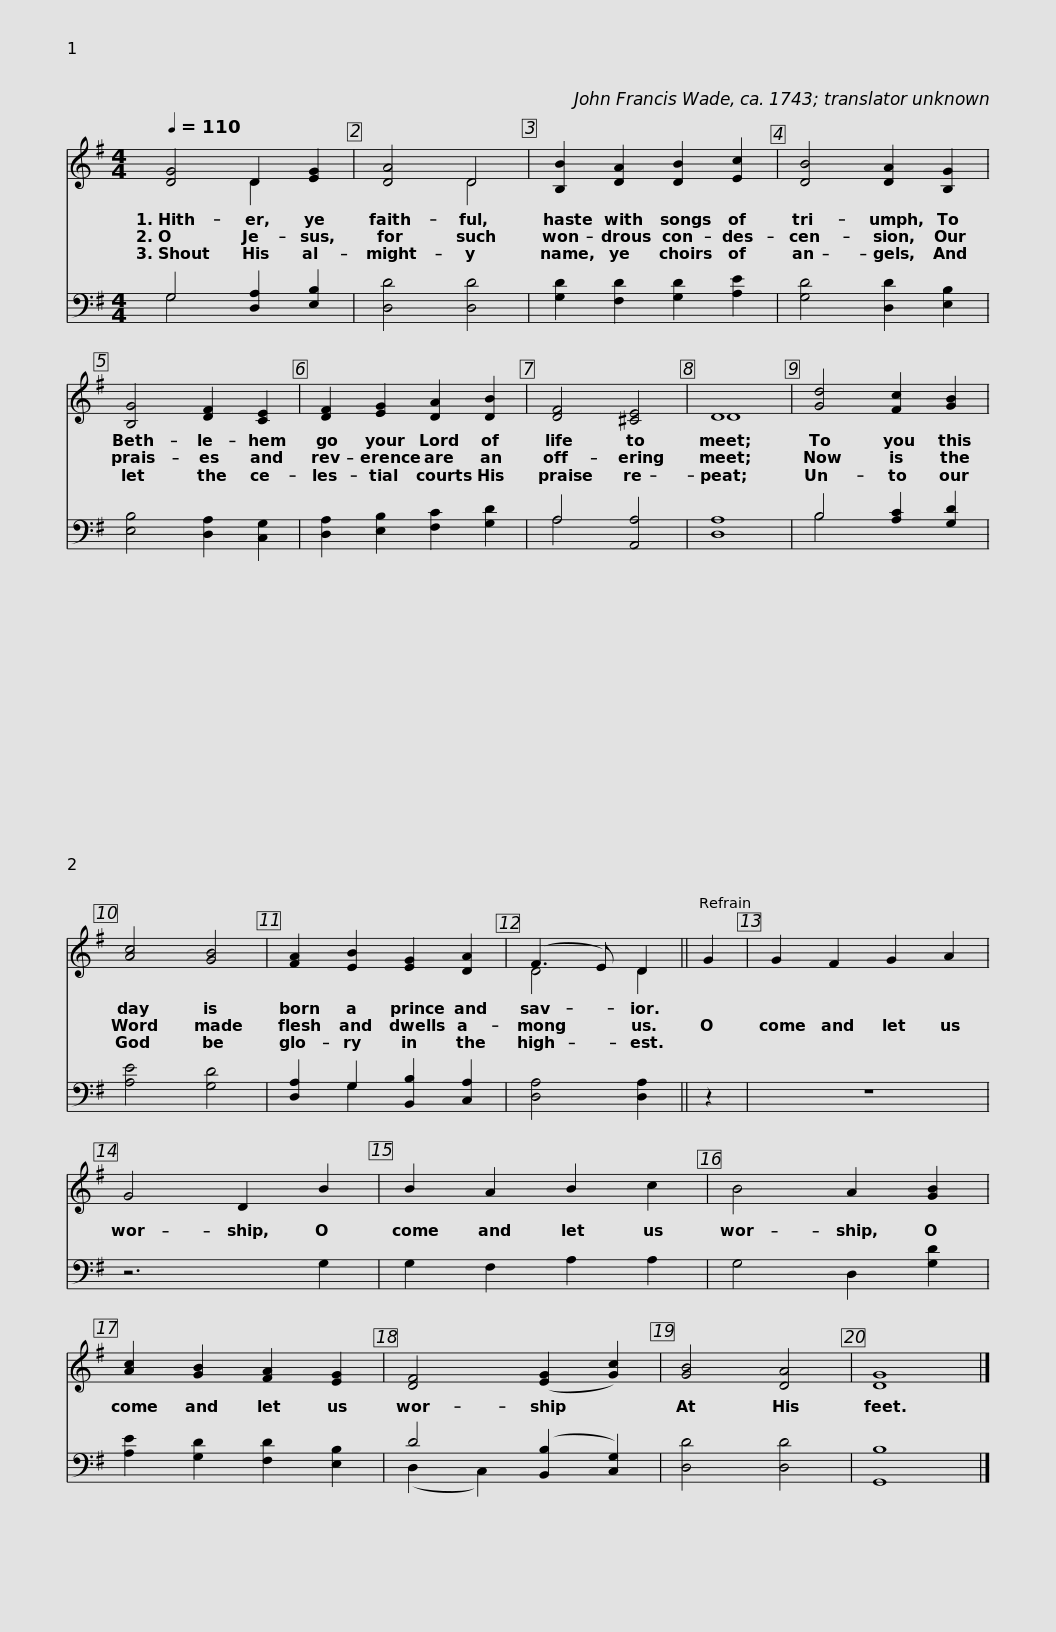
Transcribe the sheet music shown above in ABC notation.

X:1
%%score ( 1 2 ) ( 3 4 )
L:1/8
Q:1/4=110
M:4/4
I:linebreak $
K:G
V:1 treble
V:2 treble
V:3 bass
V:4 bass
V:1
 [DG]4 D2 [EG]2 | [DA]4 D4 | [B,B]2 [DA]2 [DB]2 [Ec]2 | [DB]4 [DA]2 [B,G]2 | [B,G]4 [DF]2 [CE]2 |$ %5
 [DF]2 [EG]2 [DA]2 [DB]2 | [DF]4 [^CE]4 | D8 | [Gd]4 [Fc]2 [GB]2 | [Ac]4 [GB]4 | %10
 [FA]2 [EB]2 [EG]2 [DA]2 |$ (F3 E) D2 || G2 | G2 F2 G2 A2 | G4 D2 B2 | %15
 B2 A2 B2 c2 | B4 A2 [GB]2 | [Ac]2 [GB]2 [FA]2 [EG]2 |$ [DF]4 ([EG]2 [Gc]2) | [GB]4 [DA]4 | %20
 [DG]8 |] %21
V:2
 x4 D2 x2 | x4 D4 | x8 | x8 | x8 |$ %5
 x8 | x8 | D8 | x8 | x8 | %10
 x8 |$ D4 D2 || x2 | x8 | x8 | %15
 x8 | x8 | x8 |$ x8 | x8 | %20
 x8 |] %21
V:3
 G,4 [D,A,]2 [E,B,]2 | [D,D]4 [D,D]4 | [G,D]2 [F,D]2 [G,D]2 [A,E]2 | [G,D]4 [D,D]2 [E,B,]2 | [E,B,]4 [D,A,]2 [C,G,]2 |$ %5
 [D,A,]2 [E,B,]2 [F,C]2 [G,D]2 | A,4 [A,,A,]4 | [D,A,]8 | B,4 [A,C]2 [G,D]2 | [A,E]4 [G,D]4 | %10
 [D,A,]2 G,2 [B,,B,]2 [C,A,]2 |$ [D,A,]4 [D,A,]2 || z2 | z8 | z6 G,2 | %15
 G,2 F,2 A,2 A,2 | G,4 D,2 [G,D]2 | [A,E]2 [G,D]2 [F,D]2 [E,B,]2 |$ D4 ([B,,B,]2 [C,G,]2) | [D,D]4 [D,D]4 | %20
 [G,,B,]8 |] %21
V:4
 G,4 x4 | x8 | x8 | x8 | x8 |$ %5
 x8 | A,4 x4 | x8 | B,4 x4 | x8 | %10
 x2 G,2 x4 |$ x6 || x2 | x8 | x8 | %15
 x8 | x8 | x8 |$ (D,2 C,2) x4 | x8 | %20
 x8 |] %21
